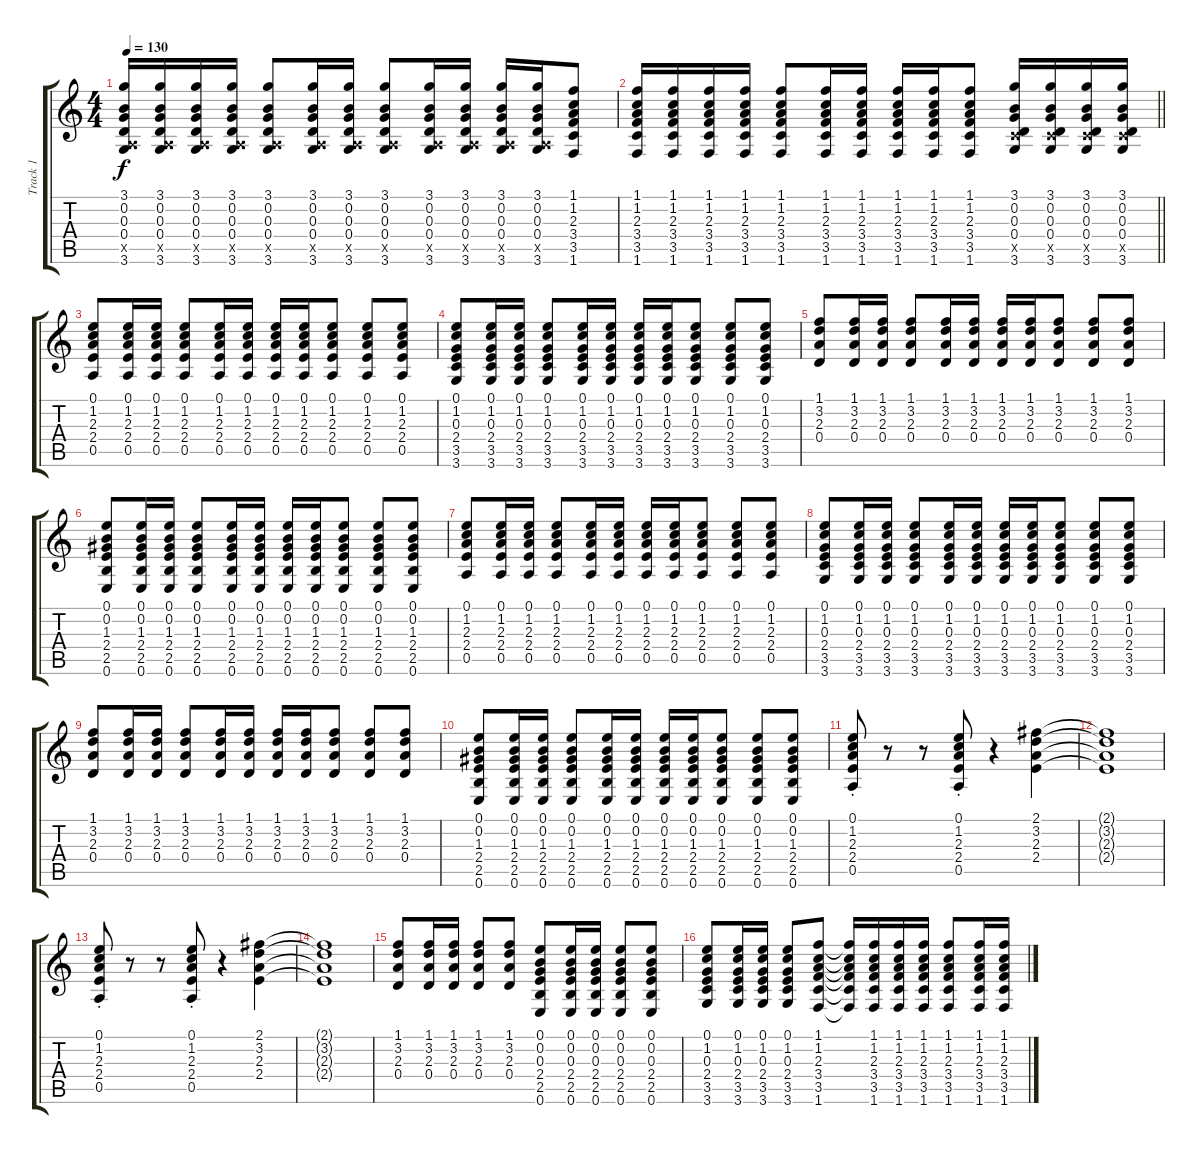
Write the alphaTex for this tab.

\track ("Track 1" "Track 1") {instrument acousticguitarsteel}
\staff {score tabs}
\tuning (E4 B3 G3 D3 A2 E2) {hide}
\ts (4 4)
\tempo 130
\clef g2
\ks aminor
(3.1 0.2 0.3 0.4 0.5{x} 3.6).16{dy f} (3.1 0.2 0.3 0.4 0.5{x} 3.6).16 (3.1 0.2 0.3 0.4 0.5{x} 3.6).16 (3.1 0.2 0.3 0.4 0.5{x} 3.6).16 (3.1 0.2 0.3 0.4 0.5{x} 3.6).8 (3.1 0.2 0.3 0.4 0.5{x} 3.6).16 (3.1 0.2 0.3 0.4 0.5{x} 3.6).16 (3.1 0.2 0.3 0.4 0.5{x} 3.6).8 (3.1 0.2 0.3 0.4 0.5{x} 3.6).16 (3.1 0.2 0.3 0.4 0.5{x} 3.6).16 (3.1 0.2 0.3 0.4 0.5{x} 3.6).16 (3.1 0.2 0.3 0.4 0.5{x} 3.6).16 (1.1 1.2 2.3 3.4 3.5 1.6).8 |
\barLineRight lightlight
(1.1 1.2 2.3 3.4 3.5 1.6).16 (1.1 1.2 2.3 3.4 3.5 1.6).16 (1.1 1.2 2.3 3.4 3.5 1.6).16 (1.1 1.2 2.3 3.4 3.5 1.6).16 (1.1 1.2 2.3 3.4 3.5 1.6).8 (1.1 1.2 2.3 3.4 3.5 1.6).16 (1.1 1.2 2.3 3.4 3.5 1.6).16 (1.1 1.2 2.3 3.4 3.5 1.6).16 (1.1 1.2 2.3 3.4 3.5 1.6).16 (1.1 1.2 2.3 3.4 3.5 1.6).8 (3.1 0.2 0.3 0.4 3.5{x} 3.6).16 (3.1 0.2 0.3 0.4 3.5{x} 3.6).16 (3.1 0.2 0.3 0.4 3.5{x} 3.6).16 (3.1 0.2 0.3 0.4 3.5{x} 3.6).16 |
(0.1 1.2 2.3 2.4 0.5).8 (0.1 1.2 2.3 2.4 0.5).16 (0.1 1.2 2.3 2.4 0.5).16 (0.1 1.2 2.3 2.4 0.5).8 (0.1 1.2 2.3 2.4 0.5).16 (0.1 1.2 2.3 2.4 0.5).16 (0.1 1.2 2.3 2.4 0.5).16 (0.1 1.2 2.3 2.4 0.5).16 (0.1 1.2 2.3 2.4 0.5).8 (0.1 1.2 2.3 2.4 0.5).8 (0.1 1.2 2.3 2.4 0.5).8 |
(0.1 1.2 0.3 2.4 3.5 3.6).8 (0.1 1.2 0.3 2.4 3.5 3.6).16 (0.1 1.2 0.3 2.4 3.5 3.6).16 (0.1 1.2 0.3 2.4 3.5 3.6).8 (0.1 1.2 0.3 2.4 3.5 3.6).16 (0.1 1.2 0.3 2.4 3.5 3.6).16 (0.1 1.2 0.3 2.4 3.5 3.6).16 (0.1 1.2 0.3 2.4 3.5 3.6).16 (0.1 1.2 0.3 2.4 3.5 3.6).8 (0.1 1.2 0.3 2.4 3.5 3.6).8 (0.1 1.2 0.3 2.4 3.5 3.6).8 |
(1.1 3.2 2.3 0.4).8 (1.1 3.2 2.3 0.4).16 (1.1 3.2 2.3 0.4).16 (1.1 3.2 2.3 0.4).8 (1.1 3.2 2.3 0.4).16 (1.1 3.2 2.3 0.4).16 (1.1 3.2 2.3 0.4).16 (1.1 3.2 2.3 0.4).16 (1.1 3.2 2.3 0.4).8 (1.1 3.2 2.3 0.4).8 (1.1 3.2 2.3 0.4).8 |
(0.1 0.2 1.3 2.4 2.5 0.6).8 (0.1 0.2 1.3 2.4 2.5 0.6).16 (0.1 0.2 1.3 2.4 2.5 0.6).16 (0.1 0.2 1.3 2.4 2.5 0.6).8 (0.1 0.2 1.3 2.4 2.5 0.6).16 (0.1 0.2 1.3 2.4 2.5 0.6).16 (0.1 0.2 1.3 2.4 2.5 0.6).16 (0.1 0.2 1.3 2.4 2.5 0.6).16 (0.1 0.2 1.3 2.4 2.5 0.6).8 (0.1 0.2 1.3 2.4 2.5 0.6).8 (0.1 0.2 1.3 2.4 2.5 0.6).8 |
(0.1 1.2 2.3 2.4 0.5).8 (0.1 1.2 2.3 2.4 0.5).16 (0.1 1.2 2.3 2.4 0.5).16 (0.1 1.2 2.3 2.4 0.5).8 (0.1 1.2 2.3 2.4 0.5).16 (0.1 1.2 2.3 2.4 0.5).16 (0.1 1.2 2.3 2.4 0.5).16 (0.1 1.2 2.3 2.4 0.5).16 (0.1 1.2 2.3 2.4 0.5).8 (0.1 1.2 2.3 2.4 0.5).8 (0.1 1.2 2.3 2.4 0.5).8 |
(0.1 1.2 0.3 2.4 3.5 3.6).8 (0.1 1.2 0.3 2.4 3.5 3.6).16 (0.1 1.2 0.3 2.4 3.5 3.6).16 (0.1 1.2 0.3 2.4 3.5 3.6).8 (0.1 1.2 0.3 2.4 3.5 3.6).16 (0.1 1.2 0.3 2.4 3.5 3.6).16 (0.1 1.2 0.3 2.4 3.5 3.6).16 (0.1 1.2 0.3 2.4 3.5 3.6).16 (0.1 1.2 0.3 2.4 3.5 3.6).8 (0.1 1.2 0.3 2.4 3.5 3.6).8 (0.1 1.2 0.3 2.4 3.5 3.6).8 |
(1.1 3.2 2.3 0.4).8 (1.1 3.2 2.3 0.4).16 (1.1 3.2 2.3 0.4).16 (1.1 3.2 2.3 0.4).8 (1.1 3.2 2.3 0.4).16 (1.1 3.2 2.3 0.4).16 (1.1 3.2 2.3 0.4).16 (1.1 3.2 2.3 0.4).16 (1.1 3.2 2.3 0.4).8 (1.1 3.2 2.3 0.4).8 (1.1 3.2 2.3 0.4).8 |
(0.1 0.2 1.3 2.4 2.5 0.6).8 (0.1 0.2 1.3 2.4 2.5 0.6).16 (0.1 0.2 1.3 2.4 2.5 0.6).16 (0.1 0.2 1.3 2.4 2.5 0.6).8 (0.1 0.2 1.3 2.4 2.5 0.6).16 (0.1 0.2 1.3 2.4 2.5 0.6).16 (0.1 0.2 1.3 2.4 2.5 0.6).16 (0.1 0.2 1.3 2.4 2.5 0.6).16 (0.1 0.2 1.3 2.4 2.5 0.6).8 (0.1 0.2 1.3 2.4 2.5 0.6).8 (0.1 0.2 1.3 2.4 2.5 0.6).8 |
(0.1{st} 1.2{st} 2.3{st} 2.4{st} 0.5{st}).8 r.8 r.8 (0.1{st} 1.2{st} 2.3{st} 2.4{st} 0.5{st}).8 r.4 (2.1 3.2 2.3 2.4).4 |
(2.1{t} 3.2{t} 2.3{t} 2.4{t}).1 |
(0.1{st} 1.2{st} 2.3{st} 2.4{st} 0.5{st}).8 r.8 r.8 (0.1{st} 1.2{st} 2.3{st} 2.4{st} 0.5{st}).8 r.4 (2.1 3.2 2.3 2.4).4 |
(2.1{t} 3.2{t} 2.3{t} 2.4{t}).1 |
(1.1 3.2 2.3 0.4).8 (1.1 3.2 2.3 0.4).16 (1.1 3.2 2.3 0.4).16 (1.1 3.2 2.3 0.4).8 (1.1 3.2 2.3 0.4).8 (0.1 0.2 0.3 2.4 2.5 0.6).8 (0.1 0.2 0.3 2.4 2.5 0.6).16 (0.1 0.2 0.3 2.4 2.5 0.6).16 (0.1 0.2 0.3 2.4 2.5 0.6).8 (0.1 0.2 0.3 2.4 2.5 0.6).8 |
(0.1 1.2 0.3 2.4 3.5 3.6).8 (0.1 1.2 0.3 2.4 3.5 3.6).16 (0.1 1.2 0.3 2.4 3.5 3.6).16 (0.1 1.2 0.3 2.4 3.5 3.6).8 (1.1 1.2 2.3 3.4 3.5 1.6).8 (1.1{t} 1.2{t} 2.3{t} 3.4{t} 3.5{t} 1.6{t}).16 (1.1 1.2 2.3 3.4 3.5 1.6).16 (1.1 1.2 2.3 3.4 3.5 1.6).16 (1.1 1.2 2.3 3.4 3.5 1.6).16 (1.1 1.2 2.3 3.4 3.5 1.6).8 (1.1 1.2 2.3 3.4 3.5 1.6).16 (1.1 1.2 2.3 3.4 3.5 1.6).16
